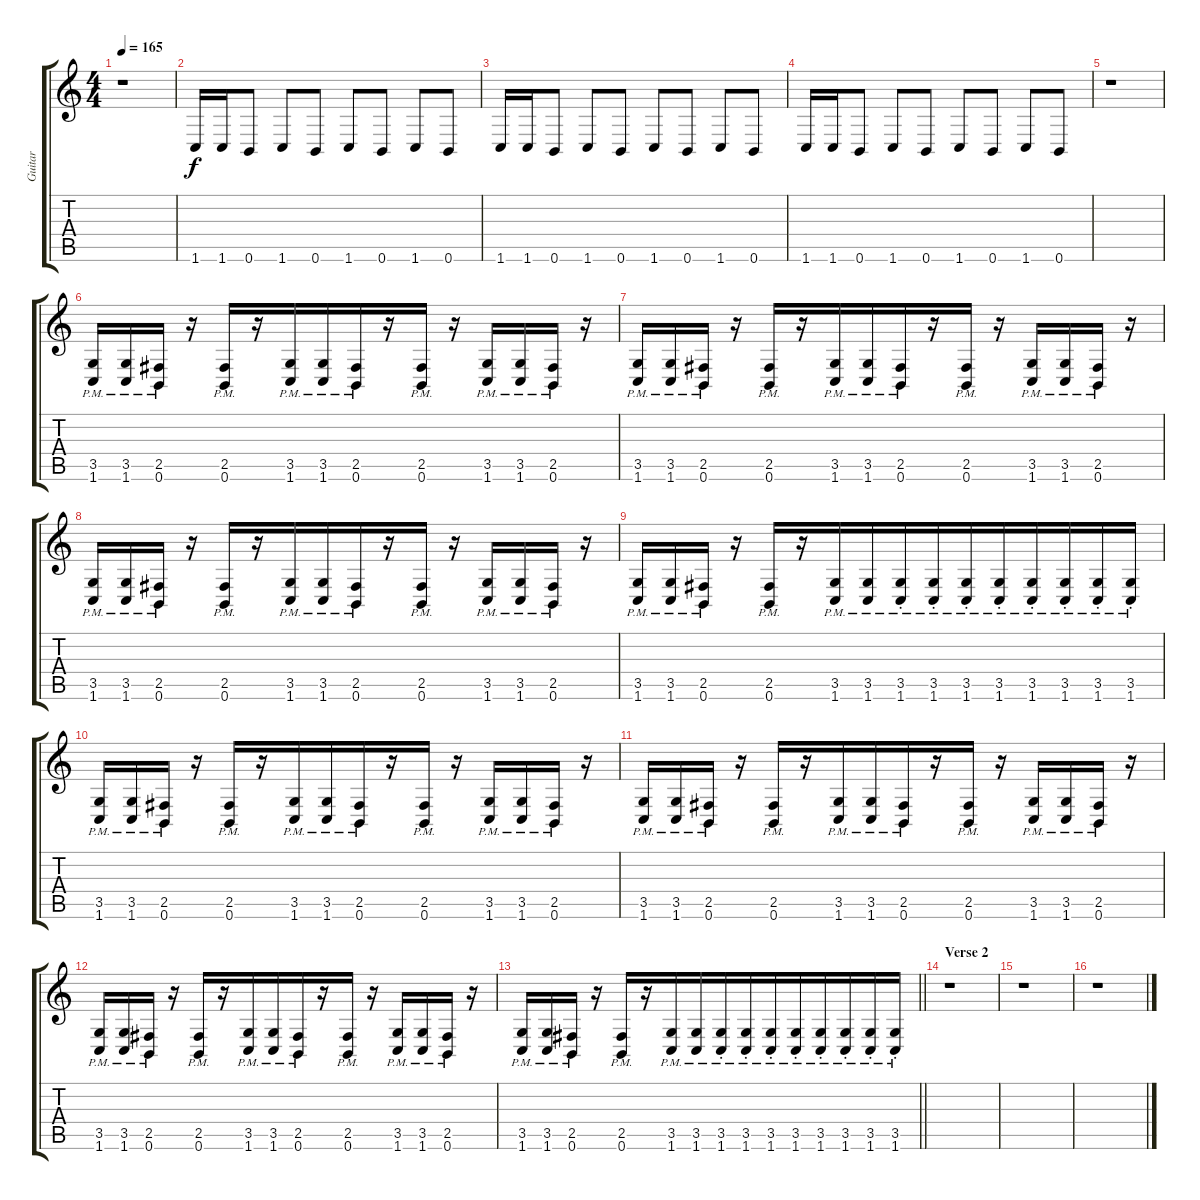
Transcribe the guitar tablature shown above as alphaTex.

\track ("Guitar" "Guitar") {instrument distortionguitar}
\staff {score tabs}
\tuning (B3 Gb3 D3 A2 E2 B1) {hide}
\ts (4 4)
\tempo 165
\clef g2
\ks c
r.1{dy f} |
1.6.16 1.6.16 0.6.8 1.6.8 0.6.8 1.6.8 0.6.8 1.6.8 0.6.8 |
1.6.16 1.6.16 0.6.8 1.6.8 0.6.8 1.6.8 0.6.8 1.6.8 0.6.8 |
1.6.16 1.6.16 0.6.8 1.6.8 0.6.8 1.6.8 0.6.8 1.6.8 0.6.8 |
r.1{volume 14} |
(3.5{pm} 1.6{pm}).16 (3.5{pm} 1.6{pm}).16 (2.5{pm} 0.6{pm}).16 r.16 (2.5{pm} 0.6{pm}).16 r.16 (3.5{pm} 1.6{pm}).16 (3.5{pm} 1.6{pm}).16{beam merge} (2.5{pm} 0.6{pm}).16 r.16 (2.5{pm} 0.6{pm}).16 r.16 (3.5{pm} 1.6{pm}).16 (3.5{pm} 1.6{pm}).16 (2.5{pm} 0.6{pm}).16 r.16 |
(3.5{pm} 1.6{pm}).16 (3.5{pm} 1.6{pm}).16 (2.5{pm} 0.6{pm}).16 r.16 (2.5{pm} 0.6{pm}).16 r.16 (3.5{pm} 1.6{pm}).16 (3.5{pm} 1.6{pm}).16{beam merge} (2.5{pm} 0.6{pm}).16 r.16 (2.5{pm} 0.6{pm}).16 r.16 (3.5{pm} 1.6{pm}).16 (3.5{pm} 1.6{pm}).16 (2.5{pm} 0.6{pm}).16 r.16 |
(3.5{pm} 1.6{pm}).16 (3.5{pm} 1.6{pm}).16 (2.5{pm} 0.6{pm}).16 r.16 (2.5{pm} 0.6{pm}).16 r.16 (3.5{pm} 1.6{pm}).16 (3.5{pm} 1.6{pm}).16{beam merge} (2.5{pm} 0.6{pm}).16 r.16 (2.5{pm} 0.6{pm}).16 r.16 (3.5{pm} 1.6{pm}).16 (3.5{pm} 1.6{pm}).16 (2.5{pm} 0.6{pm}).16 r.16 |
(3.5{pm} 1.6{pm}).16 (3.5{pm} 1.6{pm}).16 (2.5{pm} 0.6{pm}).16 r.16 (2.5{pm} 0.6{pm}).16 r.16 (3.5{pm} 1.6{pm}).16 (3.5{pm} 1.6{pm}).16{beam merge} (3.5{pm st} 1.6{pm st}).16 (3.5{pm st} 1.6{pm st}).16 (3.5{pm st} 1.6{pm st}).16 (3.5{pm st} 1.6{pm st}).16{beam merge} (3.5{pm st} 1.6{pm st}).16 (3.5{pm st} 1.6{pm st}).16 (3.5{pm st} 1.6{pm st}).16 (3.5{pm st} 1.6{pm st}).16 |
(3.5{pm} 1.6{pm}).16 (3.5{pm} 1.6{pm}).16 (2.5{pm} 0.6{pm}).16 r.16 (2.5{pm} 0.6{pm}).16 r.16 (3.5{pm} 1.6{pm}).16 (3.5{pm} 1.6{pm}).16{beam merge} (2.5{pm} 0.6{pm}).16 r.16 (2.5{pm} 0.6{pm}).16 r.16 (3.5{pm} 1.6{pm}).16 (3.5{pm} 1.6{pm}).16 (2.5{pm} 0.6{pm}).16 r.16 |
(3.5{pm} 1.6{pm}).16 (3.5{pm} 1.6{pm}).16 (2.5{pm} 0.6{pm}).16 r.16 (2.5{pm} 0.6{pm}).16 r.16 (3.5{pm} 1.6{pm}).16 (3.5{pm} 1.6{pm}).16{beam merge} (2.5{pm} 0.6{pm}).16 r.16 (2.5{pm} 0.6{pm}).16 r.16 (3.5{pm} 1.6{pm}).16 (3.5{pm} 1.6{pm}).16 (2.5{pm} 0.6{pm}).16 r.16 |
(3.5{pm} 1.6{pm}).16 (3.5{pm} 1.6{pm}).16 (2.5{pm} 0.6{pm}).16 r.16 (2.5{pm} 0.6{pm}).16 r.16 (3.5{pm} 1.6{pm}).16 (3.5{pm} 1.6{pm}).16{beam merge} (2.5{pm} 0.6{pm}).16 r.16 (2.5{pm} 0.6{pm}).16 r.16 (3.5{pm} 1.6{pm}).16 (3.5{pm} 1.6{pm}).16 (2.5{pm} 0.6{pm}).16 r.16 |
\barLineRight lightlight
(3.5{pm} 1.6{pm}).16 (3.5{pm} 1.6{pm}).16 (2.5{pm} 0.6{pm}).16 r.16 (2.5{pm} 0.6{pm}).16 r.16 (3.5{pm} 1.6{pm}).16 (3.5{pm} 1.6{pm}).16{beam merge} (3.5{pm st} 1.6{pm st}).16 (3.5{pm st} 1.6{pm st}).16 (3.5{pm st} 1.6{pm st}).16 (3.5{pm st} 1.6{pm st}).16{beam merge} (3.5{pm st} 1.6{pm st}).16 (3.5{pm st} 1.6{pm st}).16 (3.5{pm st} 1.6{pm st}).16 (3.5{pm st} 1.6{pm st}).16 |
\section ("" "Verse 2")
r.1 |
r.1 |
r.1
